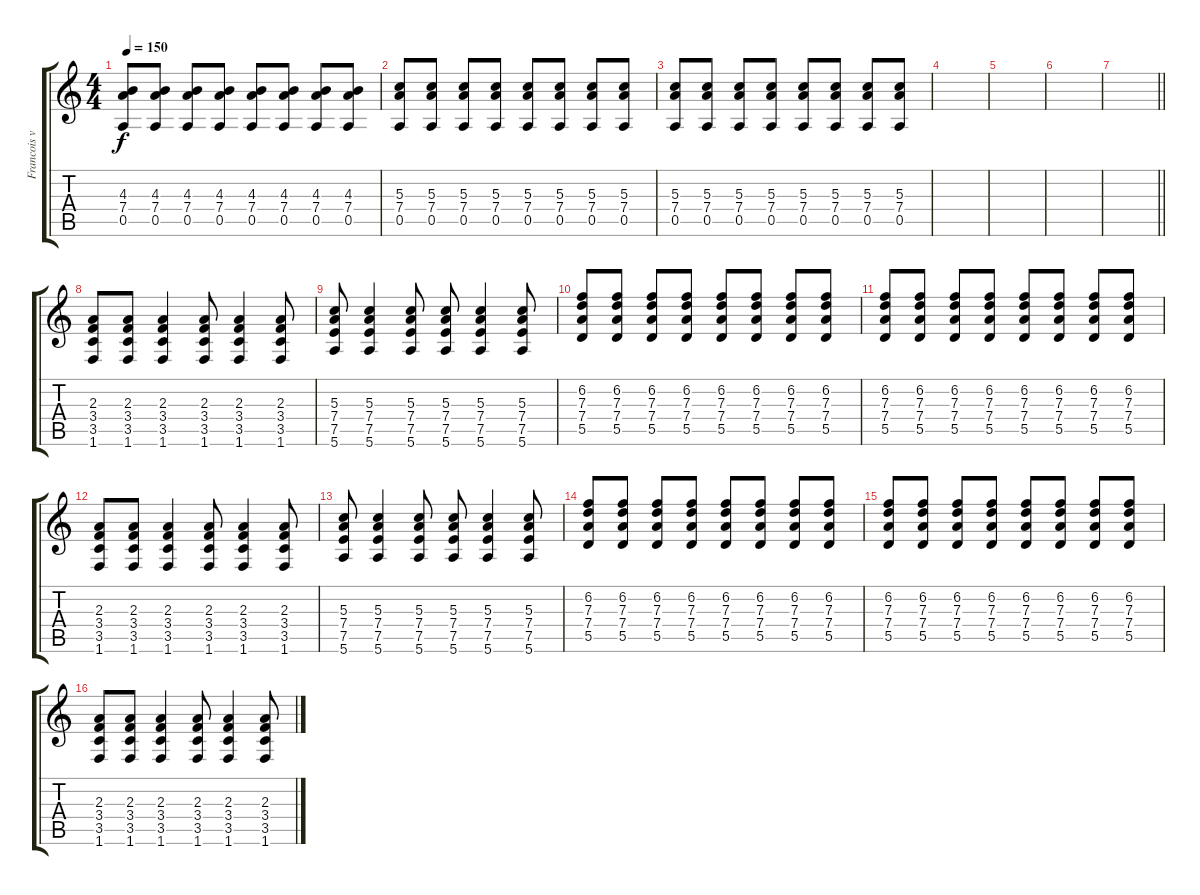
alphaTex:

\track ("Francois van Coke" "Francois v") {instrument electricguitarclean}
\staff {score tabs}
\tuning (E4 B3 G3 D3 A2 E2) {hide}
\ts (4 4)
\tempo 150
\clef g2
\ks c
(4.3 7.4 0.5).8{dy f} (4.3 7.4 0.5).8 (4.3 7.4 0.5).8 (4.3 7.4 0.5).8 (4.3 7.4 0.5).8 (4.3 7.4 0.5).8 (4.3 7.4 0.5).8 (4.3 7.4 0.5).8 |
(5.3 7.4 0.5).8 (5.3 7.4 0.5).8 (5.3 7.4 0.5).8 (5.3 7.4 0.5).8 (5.3 7.4 0.5).8 (5.3 7.4 0.5).8 (5.3 7.4 0.5).8 (5.3 7.4 0.5).8 |
(5.3 7.4 0.5).8 (5.3 7.4 0.5).8 (5.3 7.4 0.5).8 (5.3 7.4 0.5).8 (5.3 7.4 0.5).8 (5.3 7.4 0.5).8 (5.3 7.4 0.5).8 (5.3 7.4 0.5).8 |
|
|
|
\barLineRight lightlight
|
\section ("" "")
(2.3 3.4 3.5 1.6).8 (2.3 3.4 3.5 1.6).8 (2.3 3.4 3.5 1.6).4 (2.3 3.4 3.5 1.6).8 (2.3 3.4 3.5 1.6).4 (2.3 3.4 3.5 1.6).8 |
(5.3 7.4 7.5 5.6).8 (5.3 7.4 7.5 5.6).4 (5.3 7.4 7.5 5.6).8 (5.3 7.4 7.5 5.6).8 (5.3 7.4 7.5 5.6).4 (5.3 7.4 7.5 5.6).8 |
(6.2 7.3 7.4 5.5).8 (6.2 7.3 7.4 5.5).8 (6.2 7.3 7.4 5.5).8 (6.2 7.3 7.4 5.5).8 (6.2 7.3 7.4 5.5).8 (6.2 7.3 7.4 5.5).8 (6.2 7.3 7.4 5.5).8 (6.2 7.3 7.4 5.5).8 |
(6.2 7.3 7.4 5.5).8 (6.2 7.3 7.4 5.5).8 (6.2 7.3 7.4 5.5).8 (6.2 7.3 7.4 5.5).8 (6.2 7.3 7.4 5.5).8 (6.2 7.3 7.4 5.5).8 (6.2 7.3 7.4 5.5).8 (6.2 7.3 7.4 5.5).8 |
(2.3 3.4 3.5 1.6).8 (2.3 3.4 3.5 1.6).8 (2.3 3.4 3.5 1.6).4 (2.3 3.4 3.5 1.6).8 (2.3 3.4 3.5 1.6).4 (2.3 3.4 3.5 1.6).8 |
(5.3 7.4 7.5 5.6).8 (5.3 7.4 7.5 5.6).4 (5.3 7.4 7.5 5.6).8 (5.3 7.4 7.5 5.6).8 (5.3 7.4 7.5 5.6).4 (5.3 7.4 7.5 5.6).8 |
(6.2 7.3 7.4 5.5).8 (6.2 7.3 7.4 5.5).8 (6.2 7.3 7.4 5.5).8 (6.2 7.3 7.4 5.5).8 (6.2 7.3 7.4 5.5).8 (6.2 7.3 7.4 5.5).8 (6.2 7.3 7.4 5.5).8 (6.2 7.3 7.4 5.5).8 |
(6.2 7.3 7.4 5.5).8 (6.2 7.3 7.4 5.5).8 (6.2 7.3 7.4 5.5).8 (6.2 7.3 7.4 5.5).8 (6.2 7.3 7.4 5.5).8 (6.2 7.3 7.4 5.5).8 (6.2 7.3 7.4 5.5).8 (6.2 7.3 7.4 5.5).8 |
(2.3 3.4 3.5 1.6).8 (2.3 3.4 3.5 1.6).8 (2.3 3.4 3.5 1.6).4 (2.3 3.4 3.5 1.6).8 (2.3 3.4 3.5 1.6).4 (2.3 3.4 3.5 1.6).8
